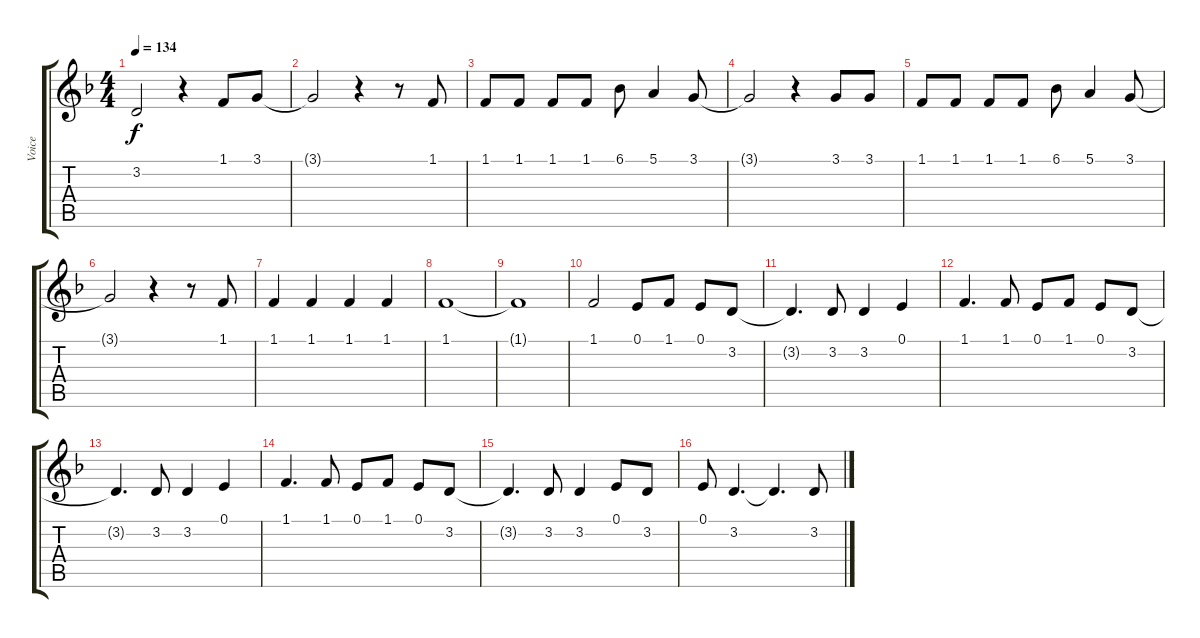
\track ("Voice" "Voice") {instrument fx5brightness}
\staff {score tabs}
\tuning (E4 B3 G3 D3 A2 E2) {hide}
\ts (4 4)
\tempo 134
\clef g2
\ks f
3.2{t}.2{dy f} r.4 1.1.8 3.1.8 |
3.1{t}.2 r.4 r.8 1.1.8 |
1.1.8 1.1.8 1.1.8 1.1.8 6.1.8 5.1.4 3.1.8 |
3.1{t}.2 r.4 3.1.8 3.1.8 |
1.1.8 1.1.8 1.1.8 1.1.8 6.1.8 5.1.4 3.1.8 |
3.1{t}.2 r.4 r.8 1.1.8 |
1.1.4 1.1.4 1.1.4 1.1.4 |
1.1.1 |
1.1{t}.1 |
1.1.2 0.1.8 1.1.8 0.1.8 3.2.8 |
3.2{t}.4{d} 3.2.8 3.2.4 0.1.4 |
1.1.4{d} 1.1.8 0.1.8 1.1.8 0.1.8 3.2.8 |
3.2{t}.4{d} 3.2.8 3.2.4 0.1.4 |
1.1.4{d} 1.1.8 0.1.8 1.1.8 0.1.8 3.2.8 |
3.2{t}.4{d} 3.2.8 3.2.4 0.1.8 3.2.8 |
0.1.8 3.2.4{d} 3.2{t}.4{d} 3.2.8
